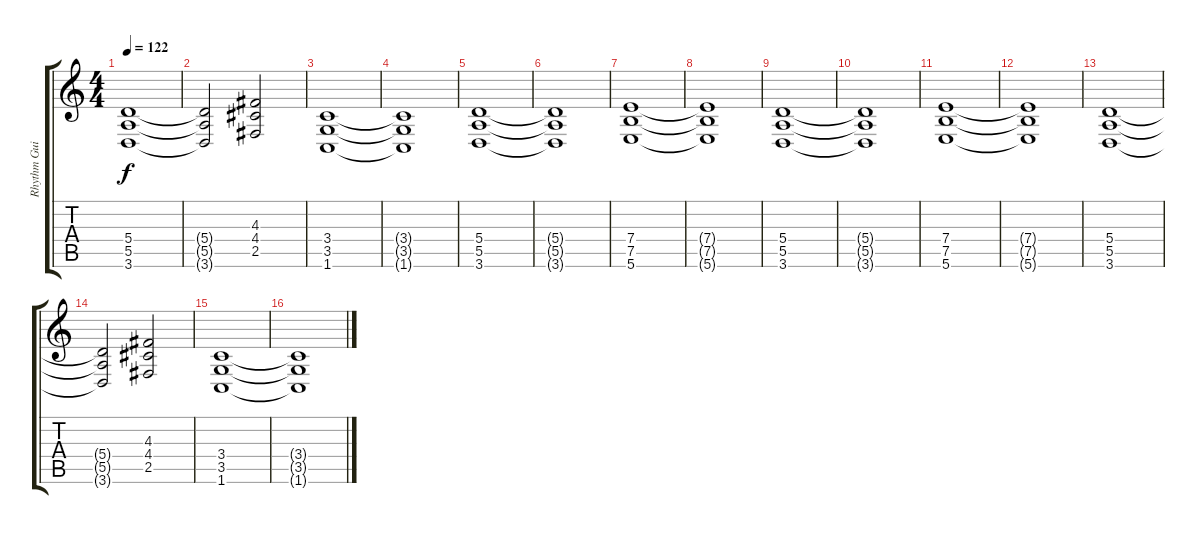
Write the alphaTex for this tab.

\track ("Rhythm Guitar" "Rhythm Gui") {instrument distortionguitar}
\staff {score tabs}
\tuning (B3 Gb3 D3 A2 E2 B1) {hide}
\ts (4 4)
\tempo 122
\clef g2
\ks c
(5.4 5.5 3.6).1{dy f} |
(5.4{t} 5.5{t} 3.6{t}).2 (4.3 4.4 2.5).2 |
(3.4 3.5 1.6).1 |
(3.4{t} 3.5{t} 1.6{t}).1 |
(5.4 5.5 3.6).1 |
(5.4{t} 5.5{t} 3.6{t}).1 |
(7.4 7.5 5.6).1 |
(7.4{t} 7.5{t} 5.6{t}).1 |
(5.4 5.5 3.6).1 |
(5.4{t} 5.5{t} 3.6{t}).1 |
(7.4 7.5 5.6).1 |
(7.4{t} 7.5{t} 5.6{t}).1 |
(5.4 5.5 3.6).1 |
(5.4{t} 5.5{t} 3.6{t}).2 (4.3 4.4 2.5).2 |
(3.4 3.5 1.6).1 |
(3.4{t} 3.5{t} 1.6{t}).1
